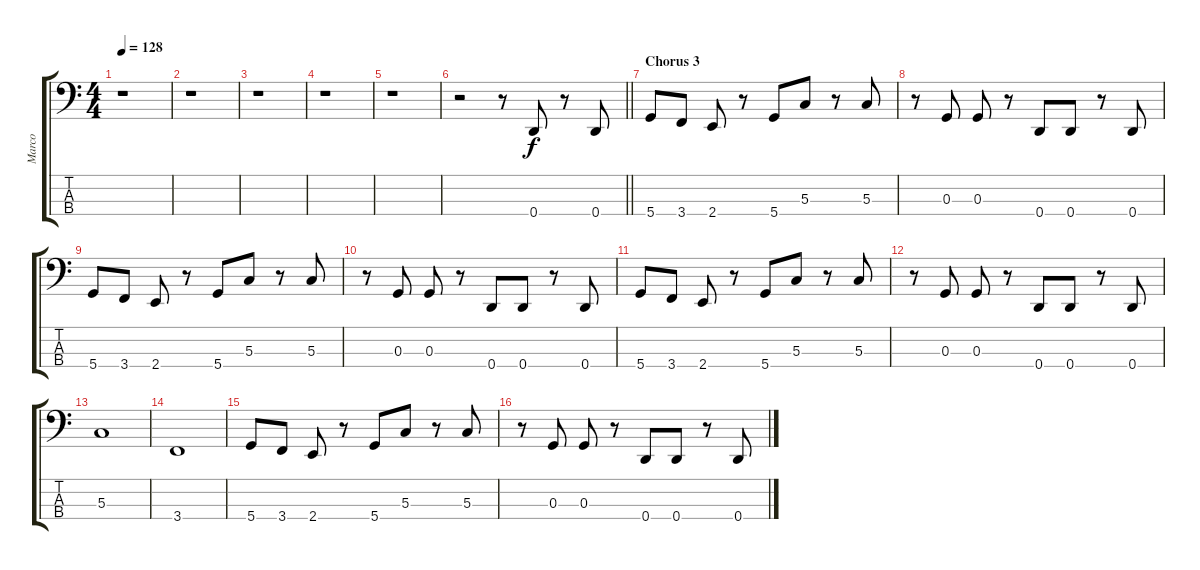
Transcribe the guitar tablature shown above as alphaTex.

\track ("Marco" "Marco") {instrument electricbasspick}
\staff {score tabs}
\tuning (F2 C2 G1 D1) {hide}
\ts (4 4)
\tempo 128
\clef f4
\ks c
r.1{dy f} |
r.1 |
r.1 |
r.1 |
r.1 |
\barLineRight lightlight
r.2 r.8 0.4.8 r.8 0.4.8 |
\section ("" "Chorus 3")
5.4.8 3.4.8 2.4.8 r.8 5.4.8 5.3.8 r.8 5.3.8 |
r.8 0.3.8 0.3.8 r.8 0.4.8 0.4.8 r.8 0.4.8 |
5.4.8 3.4.8 2.4.8 r.8 5.4.8 5.3.8 r.8 5.3.8 |
r.8 0.3.8 0.3.8 r.8 0.4.8 0.4.8 r.8 0.4.8 |
5.4.8 3.4.8 2.4.8 r.8 5.4.8 5.3.8 r.8 5.3.8 |
r.8 0.3.8 0.3.8 r.8 0.4.8 0.4.8 r.8 0.4.8 |
5.3.1 |
3.4.1 |
5.4.8 3.4.8 2.4.8 r.8 5.4.8 5.3.8 r.8 5.3.8 |
r.8 0.3.8 0.3.8 r.8 0.4.8 0.4.8 r.8 0.4.8
